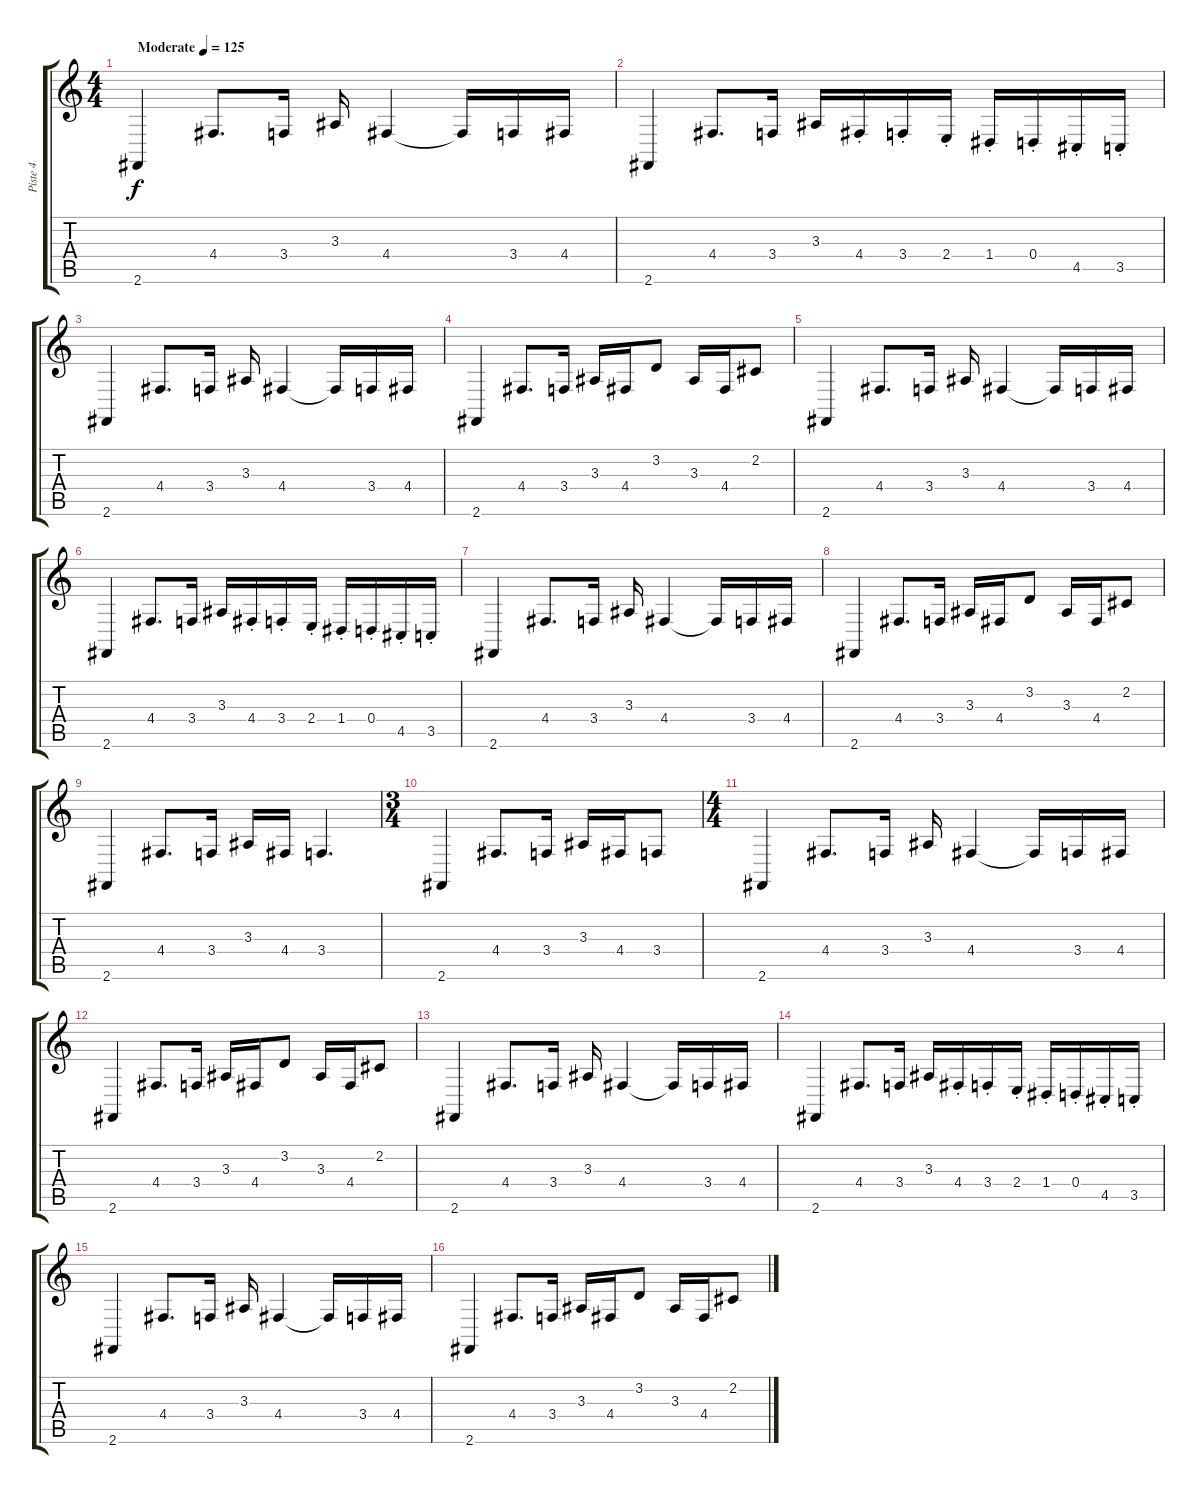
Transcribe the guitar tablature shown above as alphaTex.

\track ("Piste 4" "Piste 4") {instrument lead2sawtooth}
\staff {score tabs}
\tuning (E4 B3 G3 D3 A2 E2) {hide}
\ts (4 4)
\tempo (125 "Moderate")
\clef g2
\ks c
2.6.4{dy f instrument lead2sawtooth} 4.4.8{d} 3.4.16 3.3.16 4.4.4 4.4{t}.16 3.4.16 4.4.16 |
2.6.4 4.4.8{d} 3.4.16 3.3.16 4.4{st}.16 3.4{st}.16 2.4{st}.16 1.4{st}.16 0.4{st}.16 4.5{st}.16 3.5{st}.16 |
2.6.4 4.4.8{d} 3.4.16 3.3.16 4.4.4 4.4{t}.16 3.4.16 4.4.16 |
2.6.4 4.4.8{d} 3.4.16 3.3.16 4.4.16 3.2.8 3.3.16 4.4.16 2.2.8 |
2.6.4 4.4.8{d} 3.4.16 3.3.16 4.4.4 4.4{t}.16 3.4.16 4.4.16 |
2.6.4 4.4.8{d} 3.4.16 3.3.16 4.4{st}.16 3.4{st}.16 2.4{st}.16 1.4{st}.16 0.4{st}.16 4.5{st}.16 3.5{st}.16 |
2.6.4 4.4.8{d} 3.4.16 3.3.16 4.4.4 4.4{t}.16 3.4.16 4.4.16 |
2.6.4 4.4.8{d} 3.4.16 3.3.16 4.4.16 3.2.8 3.3.16 4.4.16 2.2.8 |
2.6.4 4.4.8{d} 3.4.16 3.3.16 4.4.16 3.4.4{d} |
\ts (3 4)
2.6.4 4.4.8{d} 3.4.16 3.3.16 4.4.16 3.4.8 |
\ts (4 4)
2.6.4 4.4.8{d} 3.4.16 3.3.16 4.4.4 4.4{t}.16 3.4.16 4.4.16 |
2.6.4 4.4.8{d} 3.4.16 3.3.16 4.4.16 3.2.8 3.3.16 4.4.16 2.2.8 |
2.6.4 4.4.8{d} 3.4.16 3.3.16 4.4.4 4.4{t}.16 3.4.16 4.4.16 |
2.6.4 4.4.8{d} 3.4.16 3.3.16 4.4{st}.16 3.4{st}.16 2.4{st}.16 1.4{st}.16 0.4{st}.16 4.5{st}.16 3.5{st}.16 |
2.6.4 4.4.8{d} 3.4.16 3.3.16 4.4.4 4.4{t}.16 3.4.16 4.4.16 |
2.6.4 4.4.8{d} 3.4.16 3.3.16 4.4.16 3.2.8 3.3.16 4.4.16 2.2.8
